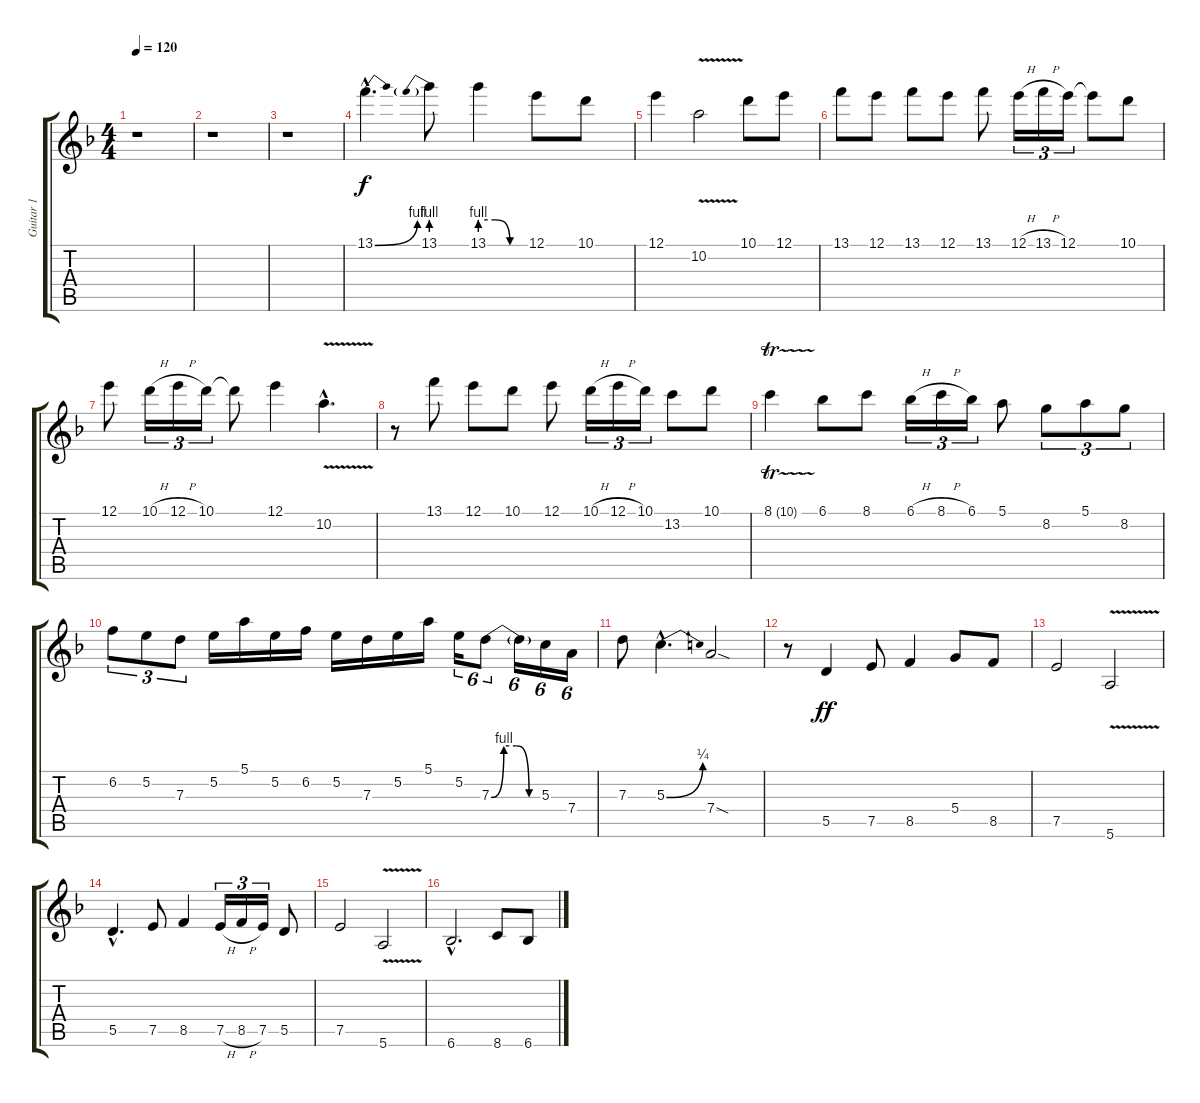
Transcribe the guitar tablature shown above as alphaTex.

\track ("Guitar 1" "Guitar 1") {instrument overdrivenguitar}
\staff {score tabs}
\tuning (E4 B3 G3 D3 A2 E2) {hide}
\ts (4 4)
\tempo 120
\clef g2
\ks dminor
r.1{dy ff} |
r.1 |
r.1 |
13.1{be (bend 0 0 60 4) hac}.4{d dy f} 13.1{be (prebend 0 4 60 4)}.8 13.1{be (custom 0 4 20 4 40 0 60 0)}.4 12.1.8 10.1.8 |
12.1.4 10.2{v}.2 10.1.8 12.1.8 |
13.1.8 12.1.8 13.1.8 12.1.8 13.1.8 12.1{h}.16{tu (3 2)} 13.1{h}.16{tu (3 2)} 12.1.16{tu (3 2)} 12.1{t}.8 10.1.8 |
12.1.8 10.1{h}.16{tu (3 2)} 12.1{h}.16{tu (3 2)} 10.1.16{tu (3 2)} 10.1{t}.8 12.1.4 10.2{v hac}.4{d} |
r.8 13.1.8 12.1.8 10.1.8 12.1.8 10.1{h}.16{tu (3 2)} 12.1{h}.16{tu (3 2)} 10.1.16{tu (3 2)} 13.2.8 10.1.8 |
8.1{tr (10 16)}.4 6.1.8 8.1.8 6.1{h}.16{tu (3 2)} 8.1{h}.16{tu (3 2)} 6.1.16{tu (3 2)} 5.1.8 8.2.8{tu (3 2)} 5.1.8{tu (3 2)} 8.2.8{tu (3 2)} |
6.2.8{tu (3 2)} 5.2.8{tu (3 2)} 7.3.8{tu (3 2)} 5.2.16 5.1.16 5.2.16 6.2.16 5.2.16 7.3.16 5.2.16 5.1.16 5.2.16{tu (6 4)} 7.3{be (custom 0 0 15 4 30 4 45 0 60 0)}.8{tu (6 4)} 7.3{t}.16{tu (6 4)} 5.3.16{tu (6 4)} 7.4.16{tu (6 4)} |
7.3.8 5.3{be (bend 0 0 60 1) hac}.4{d} 7.4{sod}.2 |
r.8 5.5.4{dy ff} 7.5.8 8.5.4 5.4.8 8.5.8 |
7.5.2 5.6{v}.2 |
5.5{hac}.4{d} 7.5.8 8.5.4 7.5{h}.16{tu (3 2)} 8.5{h}.16{tu (3 2)} 7.5.16{tu (3 2)} 5.5.8 |
7.5.2 5.6{v}.2 |
6.6{hac}.2{d} 8.6.8 6.6.8
